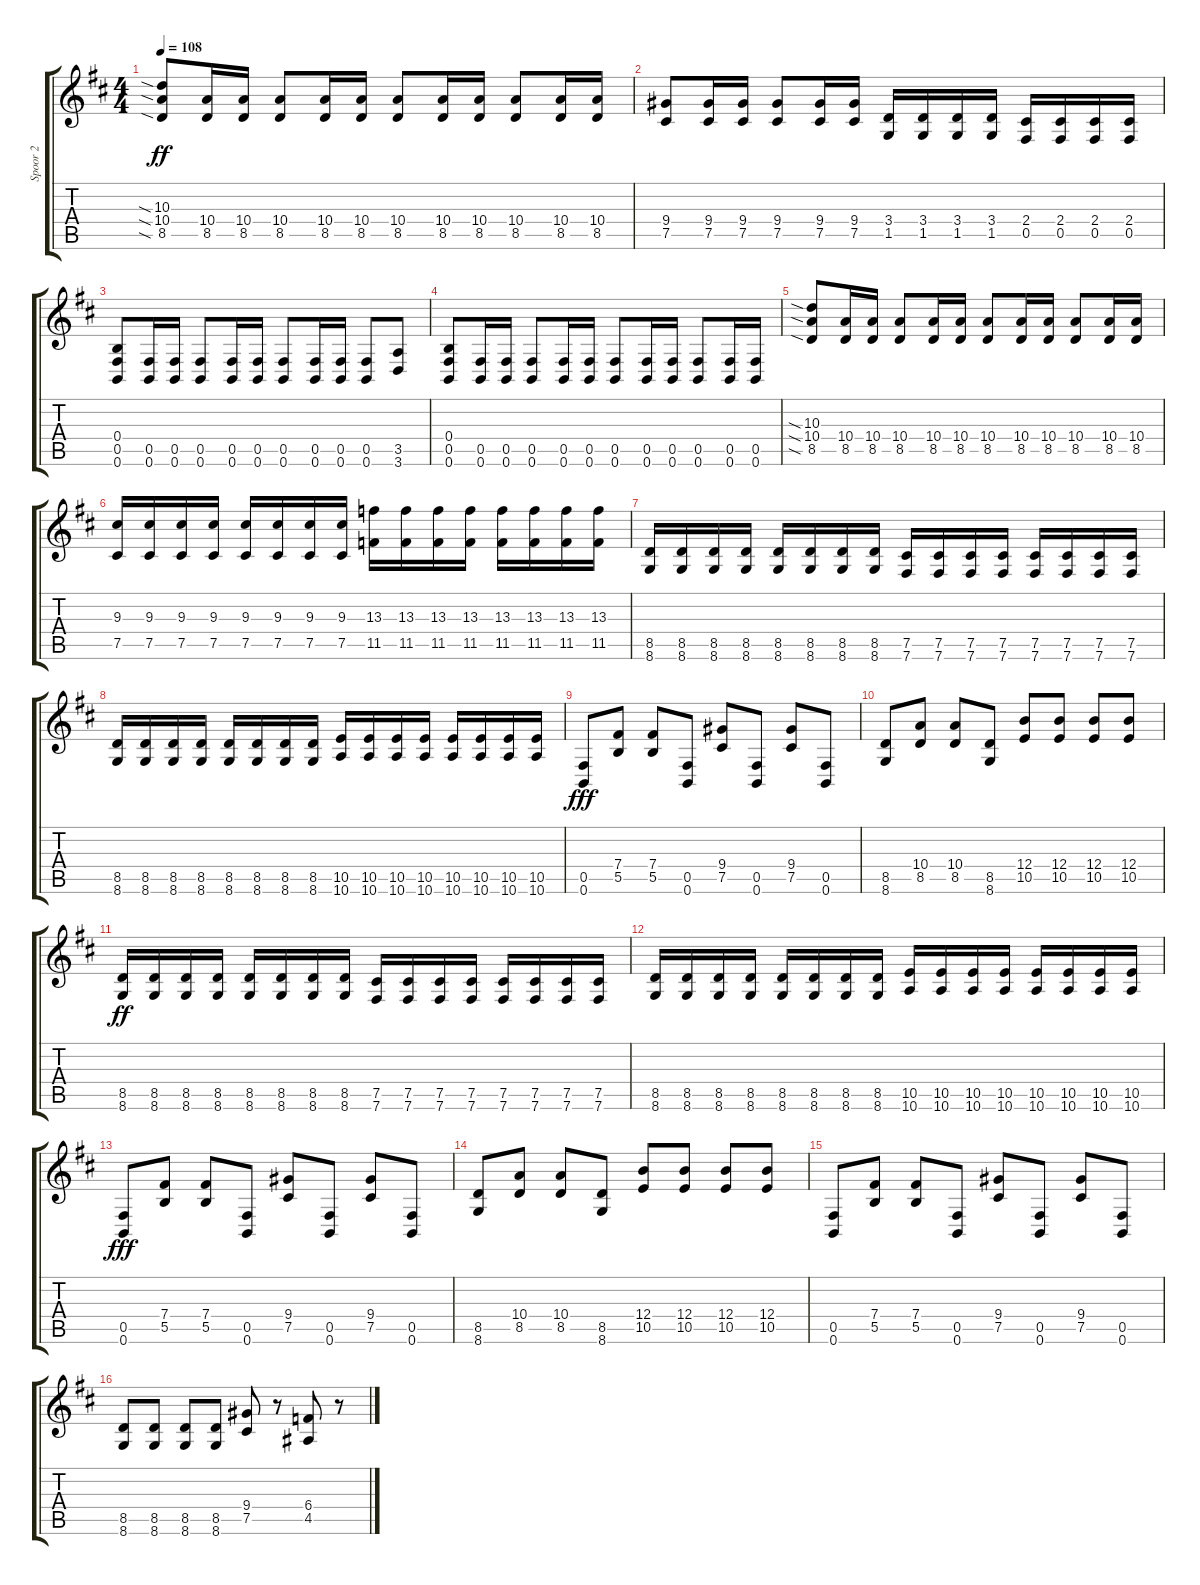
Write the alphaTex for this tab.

\track ("Spoor 2" "Spoor 2") {instrument overdrivenguitar}
\staff {score tabs}
\tuning (Db4 Ab3 E3 B2 Gb2 B1) {hide}
\ts (4 4)
\tempo 108
\clef g2
\ks d
(10.3{sia} 10.4{sia} 8.5{sia}).8{dy ff} (10.4 8.5).16 (10.4 8.5).16 (10.4 8.5).8 (10.4 8.5).16 (10.4 8.5).16 (10.4 8.5).8 (10.4 8.5).16 (10.4 8.5).16 (10.4 8.5).8 (10.4 8.5).16 (10.4 8.5).16 |
(9.4 7.5).8 (9.4 7.5).16 (9.4 7.5).16 (9.4 7.5).8 (9.4 7.5).16 (9.4 7.5).16 (3.4 1.5).16 (3.4 1.5).16 (3.4 1.5).16 (3.4 1.5).16 (2.4 0.5).16 (2.4 0.5).16 (2.4 0.5).16 (2.4 0.5).16 |
(0.4 0.5 0.6).8 (0.5 0.6).16 (0.5 0.6).16 (0.5 0.6).8 (0.5 0.6).16 (0.5 0.6).16 (0.5 0.6).8 (0.5 0.6).16 (0.5 0.6).16 (0.5 0.6).8 (3.5 3.6).8 |
(0.4 0.5 0.6).8 (0.5 0.6).16 (0.5 0.6).16 (0.5 0.6).8 (0.5 0.6).16 (0.5 0.6).16 (0.5 0.6).8 (0.5 0.6).16 (0.5 0.6).16 (0.5 0.6).8 (0.5 0.6).16 (0.5 0.6).16 |
(10.3{sia} 10.4{sia} 8.5{sia}).8 (10.4 8.5).16 (10.4 8.5).16 (10.4 8.5).8 (10.4 8.5).16 (10.4 8.5).16 (10.4 8.5).8 (10.4 8.5).16 (10.4 8.5).16 (10.4 8.5).8 (10.4 8.5).16 (10.4 8.5).16 |
(9.3 7.5).16 (9.3 7.5).16 (9.3 7.5).16 (9.3 7.5).16 (9.3 7.5).16 (9.3 7.5).16 (9.3 7.5).16 (9.3 7.5).16 (13.3 11.5).16 (13.3 11.5).16 (13.3 11.5).16 (13.3 11.5).16 (13.3 11.5).16 (13.3 11.5).16 (13.3 11.5).16 (13.3 11.5).16 |
(8.5 8.6).16 (8.5 8.6).16 (8.5 8.6).16 (8.5 8.6).16 (8.5 8.6).16 (8.5 8.6).16 (8.5 8.6).16 (8.5 8.6).16 (7.5 7.6).16 (7.5 7.6).16 (7.5 7.6).16 (7.5 7.6).16 (7.5 7.6).16 (7.5 7.6).16 (7.5 7.6).16 (7.5 7.6).16 |
(8.5 8.6).16 (8.5 8.6).16 (8.5 8.6).16 (8.5 8.6).16 (8.5 8.6).16 (8.5 8.6).16 (8.5 8.6).16 (8.5 8.6).16 (10.5 10.6).16 (10.5 10.6).16 (10.5 10.6).16 (10.5 10.6).16 (10.5 10.6).16 (10.5 10.6).16 (10.5 10.6).16 (10.5 10.6).16 |
(0.5 0.6).8{dy fff} (7.4 5.5).8 (7.4 5.5).8 (0.5 0.6).8 (9.4 7.5).8 (0.5 0.6).8 (9.4 7.5).8 (0.5 0.6).8 |
(8.5 8.6).8 (10.4 8.5).8 (10.4 8.5).8 (8.5 8.6).8 (12.4 10.5).8 (12.4 10.5).8 (12.4 10.5).8 (12.4 10.5).8 |
(8.5 8.6).16{dy ff} (8.5 8.6).16 (8.5 8.6).16 (8.5 8.6).16 (8.5 8.6).16 (8.5 8.6).16 (8.5 8.6).16 (8.5 8.6).16 (7.5 7.6).16 (7.5 7.6).16 (7.5 7.6).16 (7.5 7.6).16 (7.5 7.6).16 (7.5 7.6).16 (7.5 7.6).16 (7.5 7.6).16 |
(8.5 8.6).16 (8.5 8.6).16 (8.5 8.6).16 (8.5 8.6).16 (8.5 8.6).16 (8.5 8.6).16 (8.5 8.6).16 (8.5 8.6).16 (10.5 10.6).16 (10.5 10.6).16 (10.5 10.6).16 (10.5 10.6).16 (10.5 10.6).16 (10.5 10.6).16 (10.5 10.6).16 (10.5 10.6).16 |
(0.5 0.6).8{dy fff} (7.4 5.5).8 (7.4 5.5).8 (0.5 0.6).8 (9.4 7.5).8 (0.5 0.6).8 (9.4 7.5).8 (0.5 0.6).8 |
(8.5 8.6).8 (10.4 8.5).8 (10.4 8.5).8 (8.5 8.6).8 (12.4 10.5).8 (12.4 10.5).8 (12.4 10.5).8 (12.4 10.5).8 |
(0.5 0.6).8 (7.4 5.5).8 (7.4 5.5).8 (0.5 0.6).8 (9.4 7.5).8 (0.5 0.6).8 (9.4 7.5).8 (0.5 0.6).8 |
(8.5 8.6).8 (8.5 8.6).8 (8.5 8.6).8 (8.5 8.6).8 (9.4 7.5).8 r.8 (6.4 4.5).8 r.8
